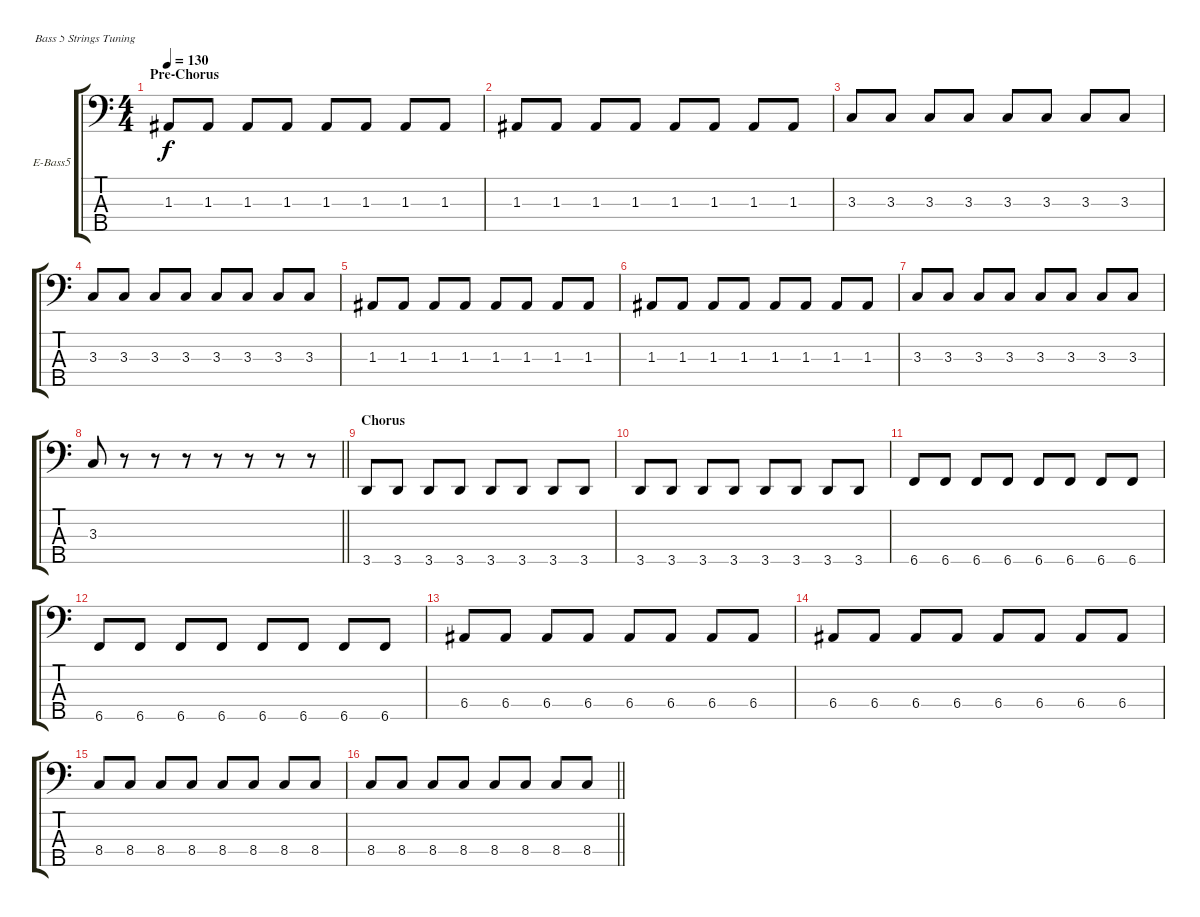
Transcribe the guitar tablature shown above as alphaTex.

\bracketExtendMode groupsimilarinstruments
\firstSystemTrackNameOrientation horizontal
\otherSystemsTrackNameOrientation horizontal
\track ("Bass" "E-Bass5") {instrument electricbassfinger}
\staff {score tabs}
\tuning (G2 D2 A1 E1 B0)
\ts (4 4)
\section ("" "Pre-Chorus")
\tempo 130
\clef f4
\ks c
1.3.8{dy f} 1.3.8 1.3.8 1.3.8 1.3.8 1.3.8 1.3.8 1.3.8 |
1.3.8 1.3.8 1.3.8 1.3.8 1.3.8 1.3.8 1.3.8 1.3.8 |
3.3.8 3.3.8 3.3.8 3.3.8 3.3.8 3.3.8 3.3.8 3.3.8 |
3.3.8 3.3.8 3.3.8 3.3.8 3.3.8 3.3.8 3.3.8 3.3.8 |
1.3.8 1.3.8 1.3.8 1.3.8 1.3.8 1.3.8 1.3.8 1.3.8 |
1.3.8 1.3.8 1.3.8 1.3.8 1.3.8 1.3.8 1.3.8 1.3.8 |
3.3.8 3.3.8 3.3.8 3.3.8 3.3.8 3.3.8 3.3.8 3.3.8 |
\barLineRight lightlight
3.3.8 r.8 r.8 r.8 r.8 r.8 r.8 r.8 |
\section ("" "Chorus")
3.5.8 3.5.8 3.5.8 3.5.8 3.5.8 3.5.8 3.5.8 3.5.8 |
3.5.8 3.5.8 3.5.8 3.5.8 3.5.8 3.5.8 3.5.8 3.5.8 |
6.5.8 6.5.8 6.5.8 6.5.8 6.5.8 6.5.8 6.5.8 6.5.8 |
6.5.8 6.5.8 6.5.8 6.5.8 6.5.8 6.5.8 6.5.8 6.5.8 |
6.4.8 6.4.8 6.4.8 6.4.8 6.4.8 6.4.8 6.4.8 6.4.8 |
6.4.8 6.4.8 6.4.8 6.4.8 6.4.8 6.4.8 6.4.8 6.4.8 |
8.4.8 8.4.8 8.4.8 8.4.8 8.4.8 8.4.8 8.4.8 8.4.8 |
\barLineRight lightlight
8.4.8 8.4.8 8.4.8 8.4.8 8.4.8 8.4.8 8.4.8 8.4.8
